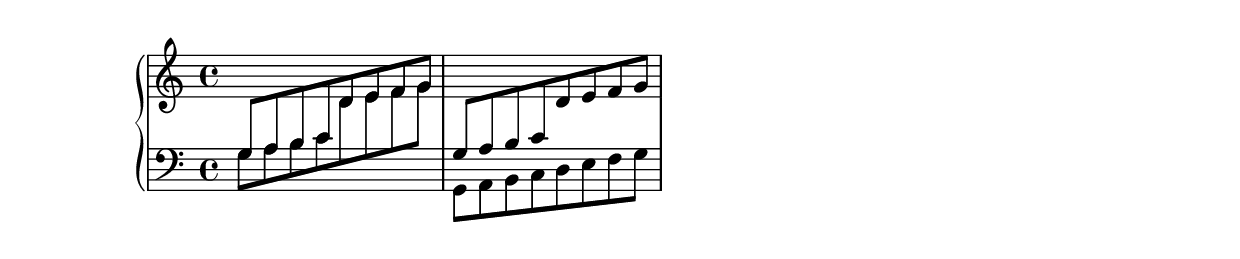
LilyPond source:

%% DO NOT EDIT this file manually; it is automatically
%% generated from LSR http://lsr.di.unimi.it
%% Make any changes in LSR itself, or in Documentation/snippets/new/ ,
%% and then run scripts/auxiliar/makelsr.py
%%
%% This file is in the public domain.
\version "2.18.0"

\header {
  lsrtags = "keyboards, pitches, staff-notation"

  texidoc = "
Using @code{autochange} with more than one voice.

"
  doctitle = "Using autochange with more than one voice"
} % begin verbatim

\score
{
  \new PianoStaff
  <<
    \new Staff = "up" {
      <<
        \set Timing.beamExceptions = #'()
        \set Timing.beatStructure = #'(4)
        \new Voice {
          \voiceOne
          \autochange
          \relative c' {
            g8 a b c d e f g
            g,8 a b c d e f g
          }
        }

        \new Voice {
          \voiceTwo
          \autochange
          \relative c' {
            g8 a b c d e f g
            g,,8 a b c d e f g
          }
        }
      >>
    }

    \new Staff = "down" {
      \clef bass
    }
  >>
}
